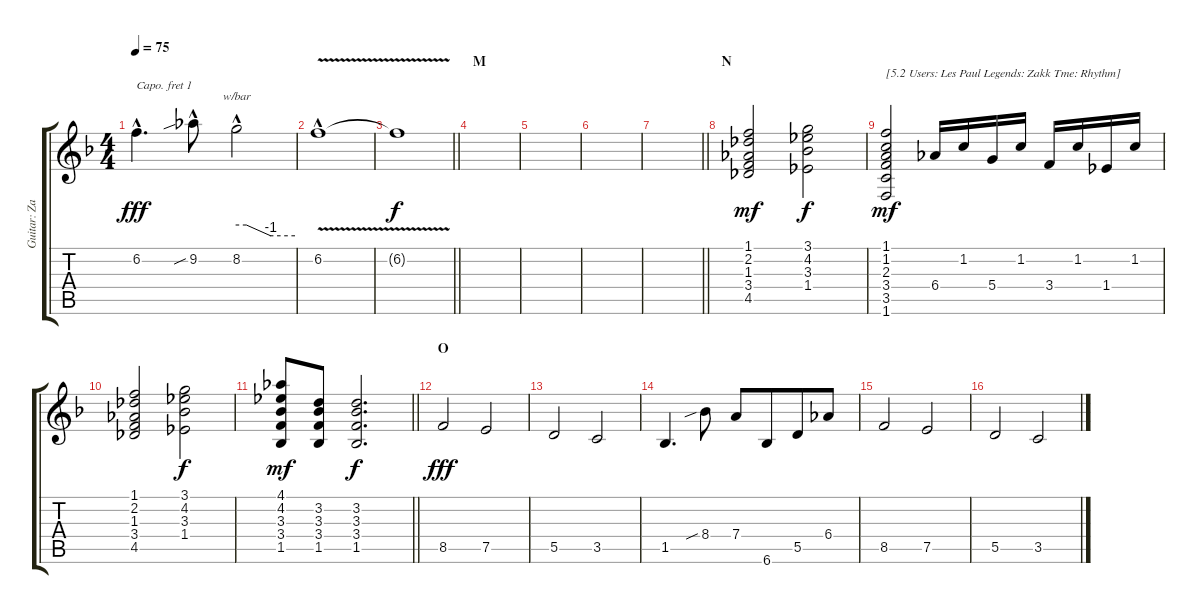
\track ("Guitar: Zakk" "Guitar: Za") {instrument distortionguitar}
\staff {score tabs}
\capo 1
\tuning (Eb4 Bb3 Gb3 Db3 Ab2 Eb2) {hide}
\ts (4 4)
\tempo 75
\clef g2
\ks f
6.2{hac}.4{d dy fff} 9.2{sib hac}.8 8.2{hac}.2{tbe (custom default 0 0 10 0 35 -4 60 -4)} |
6.2{v hac}.1{volume 0} |
\barLineRight lightlight
6.2{t}.1{dy f} |
\section ("" "M")
|
|
|
\barLineRight lightlight
|
\section ("" "N")
(1.1 2.2 1.3 3.4 4.5).2{dy mf volume 13 instrument distortionguitar} (3.1 4.2 3.3 1.4).2{dy f} |
(1.1 1.2 2.3 3.4 3.5 1.6).2{txt "[5.2 Users: Les Paul Legends: Zakk Tme: Rhythm]" dy mf} 6.4.16 1.2.16 5.4.16 1.2.16 3.4.16 1.2.16 1.4.16 1.2.16 |
(1.1 2.2 1.3 3.4 4.5).2 (3.1 4.2 3.3 1.4).2{dy f} |
\barLineRight lightlight
(4.1 4.2 3.3 3.4 1.5).8{dy mf} (3.2 3.3 3.4 1.5).8 (3.2 3.3 3.4 1.5).2{d dy f} |
\section ("" "O")
8.5.2{dy fff} 7.5.2 |
5.5.2 3.5.2 |
1.5.4{d} 8.4{sib}.8 7.4.8 6.6.8{beam merge} 5.5.8 6.4.8 |
8.5.2 7.5.2 |
5.5.2 3.5.2
